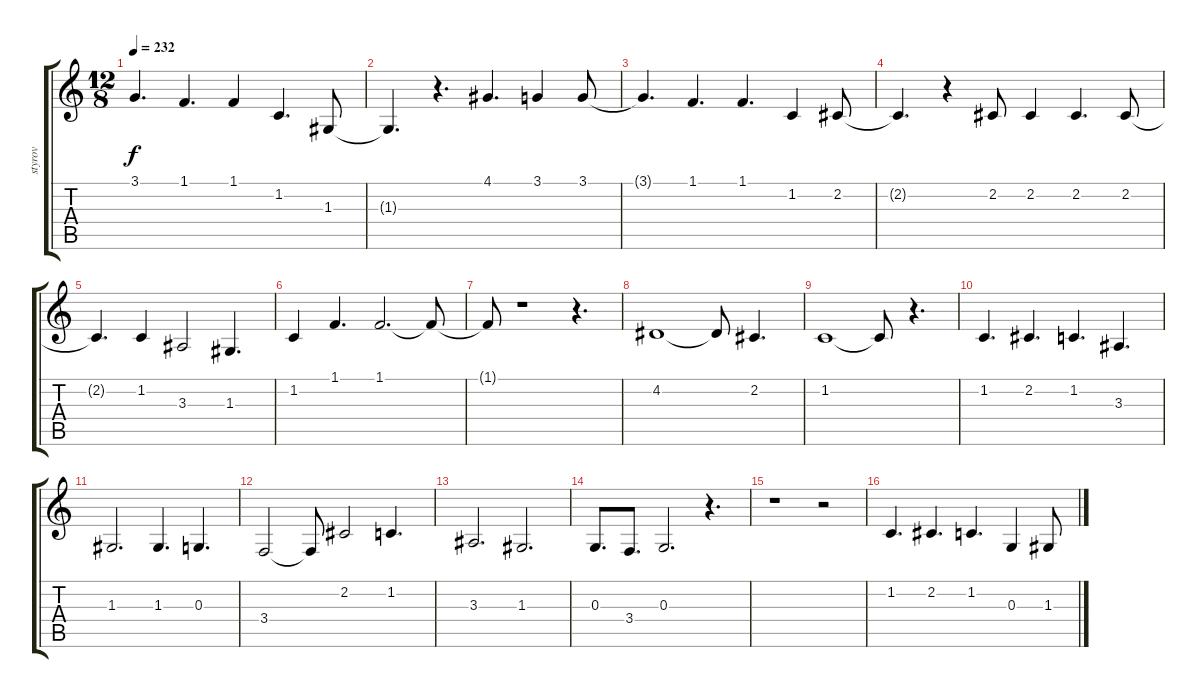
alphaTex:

\track ("styrov" "styrov") {instrument lead6voice}
\staff {score tabs}
\tuning (E4 B3 G3 D3 A2 E2) {hide}
\ts (12 8)
\tempo 232
\clef g2
\ks c
3.1{t}.4{d dy f} 1.1.4{d} 1.1.4 1.2.4{d} 1.3.8 |
1.3{t}.4{d} r.4{d} 4.1.4{d} 3.1.4 3.1.8 |
3.1{t}.4{d} 1.1.4{d} 1.1.4{d} 1.2.4 2.2.8 |
2.2{t}.4{d} r.4 2.2.8 2.2.4 2.2.4{d} 2.2.8 |
2.2{t}.4{d} 1.2.4 3.3.2 1.3.4{d} |
1.2.4 1.1.4{d} 1.1.2{d} 1.1{t}.8 |
1.1{t}.8 r.1 r.4{d} |
4.2.1 4.2{t}.8 2.2.4{d} |
1.2.1 1.2{t}.8 r.4{d} |
1.2.4{d} 2.2.4{d} 1.2.4{d} 3.3.4{d} |
1.3.2{d} 1.3.4{d} 0.3.4{d} |
3.4.2 3.4{t}.8 2.2.2 1.2.4{d} |
3.3.2{d} 1.3.2{d} |
0.3.8{d} 3.4.8{d} 0.3.2{d} r.4{d} |
r.1 r.2 |
1.2.4{d} 2.2.4{d} 1.2.4{d} 0.3.4 1.3.8
